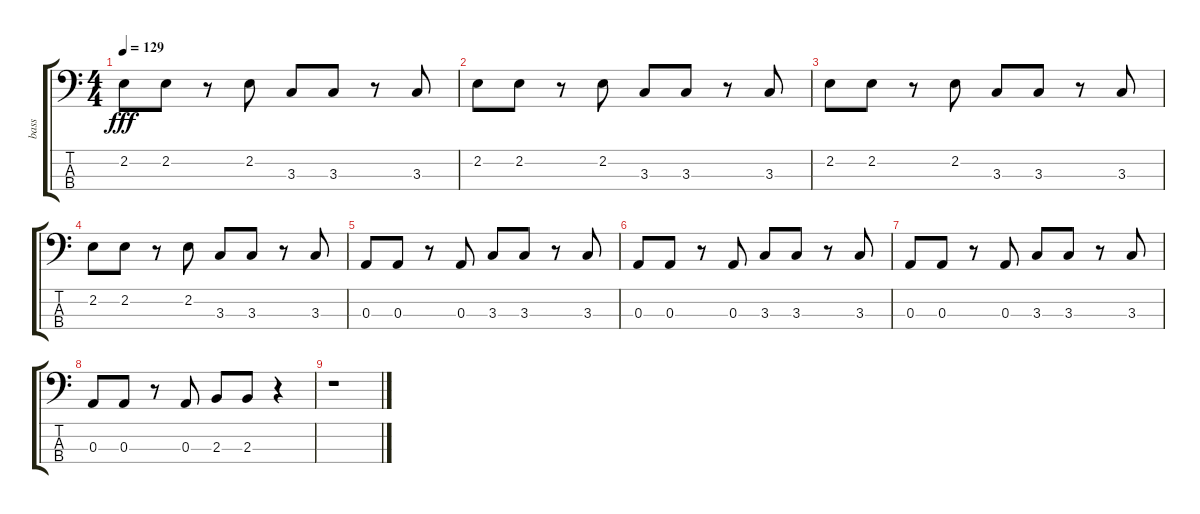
\track (" bass" " bass") {instrument electricbassfinger}
\staff {score tabs}
\tuning (G2 D2 A1 E1) {hide}
\ts (4 4)
\tempo 129
\clef f4
\ks c
2.2.8{dy fff} 2.2.8 r.8 2.2.8 3.3.8 3.3.8 r.8 3.3.8 |
2.2.8 2.2.8 r.8 2.2.8 3.3.8 3.3.8 r.8 3.3.8 |
2.2.8 2.2.8 r.8 2.2.8 3.3.8 3.3.8 r.8 3.3.8 |
2.2.8 2.2.8 r.8 2.2.8 3.3.8 3.3.8 r.8 3.3.8 |
0.3.8 0.3.8 r.8 0.3.8 3.3.8 3.3.8 r.8 3.3.8 |
0.3.8 0.3.8 r.8 0.3.8 3.3.8 3.3.8 r.8 3.3.8 |
0.3.8 0.3.8 r.8 0.3.8 3.3.8 3.3.8 r.8 3.3.8 |
0.3.8 0.3.8 r.8 0.3.8 2.3.8 2.3.8 r.4 |
r.1
